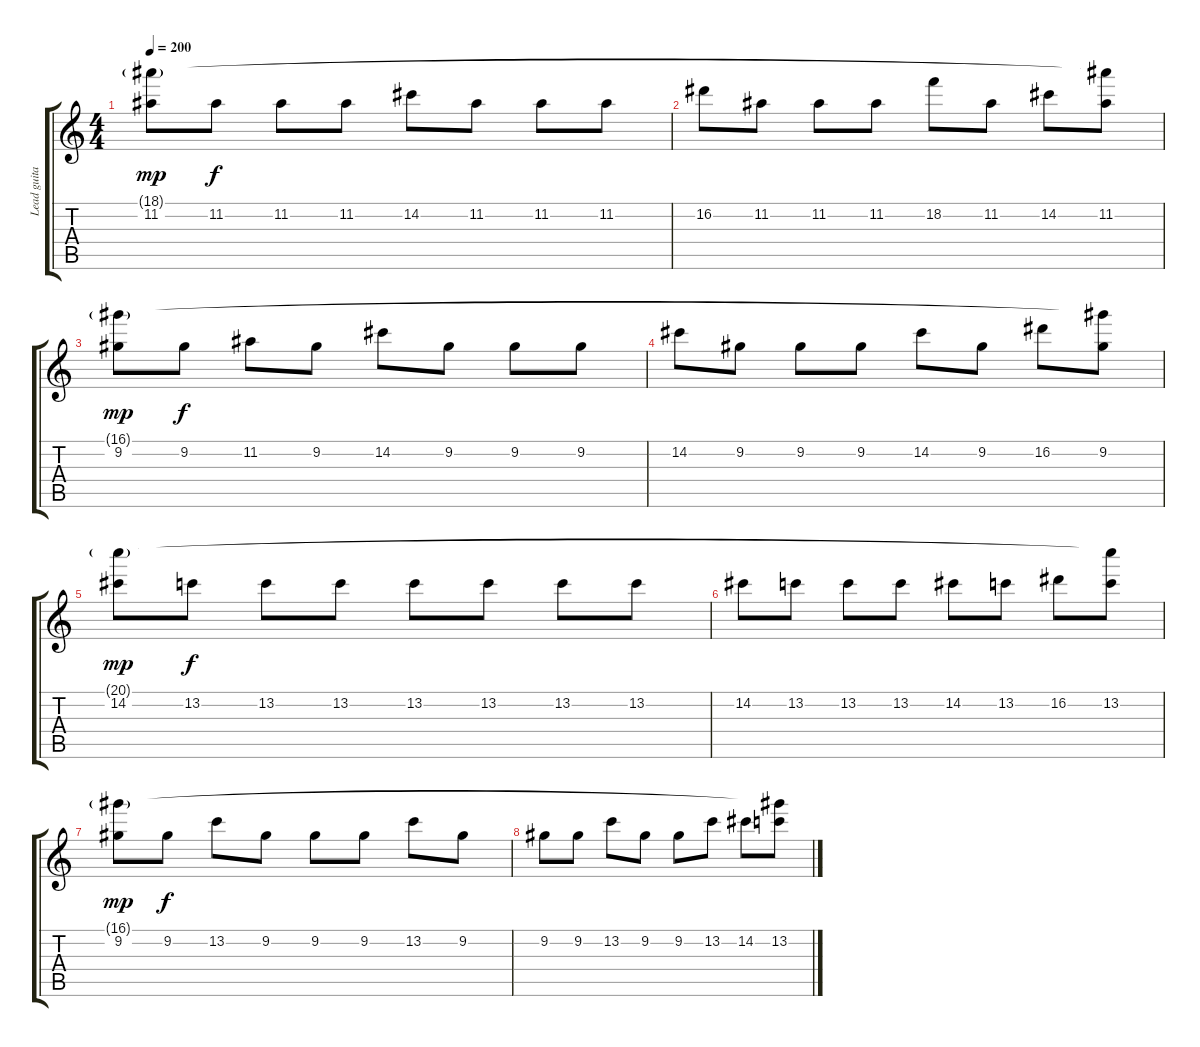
\track ("Lead guitar" "Lead guita") {instrument distortionguitar}
\staff {score tabs}
\tuning (E4 B3 G3 D3 A2 E2) {hide}
\ts (4 4)
\tempo 200
\clef g2
\ks c
(18.1{g} 11.2).8{dy mp volume 8} 11.2.8{dy f} 11.2.8 11.2.8 14.2.8 11.2.8 11.2.8 11.2.8 |
16.2.8 11.2.8 11.2.8 11.2.8 18.2.8 11.2.8 14.2.8 (18.1{t} 11.2).8 |
(16.1{g} 9.2).8{dy mp} 9.2.8{dy f} 11.2.8 9.2.8 14.2.8 9.2.8 9.2.8 9.2.8 |
14.2.8 9.2.8 9.2.8 9.2.8 14.2.8 9.2.8 16.2.8 (16.1{t} 9.2).8 |
(20.1{g} 14.2).8{dy mp volume 0} 13.2.8{dy f} 13.2.8 13.2.8 13.2.8 13.2.8 13.2.8 13.2.8 |
14.2.8 13.2.8 13.2.8 13.2.8 14.2.8 13.2.8 16.2.8 (20.1{t} 13.2).8 |
(16.1{g} 9.2).8{dy mp} 9.2.8{dy f} 13.2.8 9.2.8 9.2.8 9.2.8 13.2.8 9.2.8 |
9.2.8 9.2.8 13.2.8 9.2.8 9.2.8 13.2.8 14.2.8 (16.1{t} 13.2).8
